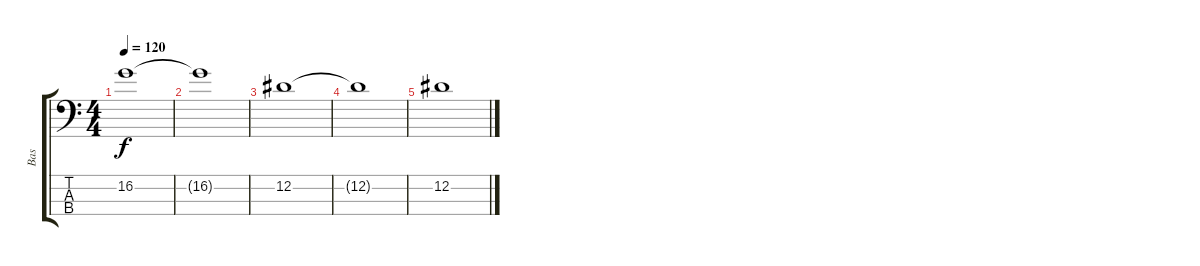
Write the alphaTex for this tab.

\track ("Bas" "Bas") {instrument electricbasspick}
\staff {score tabs}
\tuning (Ab2 Eb2 Bb1 F1) {hide}
\ts (4 4)
\tempo 120
\clef f4
\ks c
16.2.1{dy f} |
16.2{t}.1 |
12.2.1 |
12.2{t}.1 |
12.2.1
